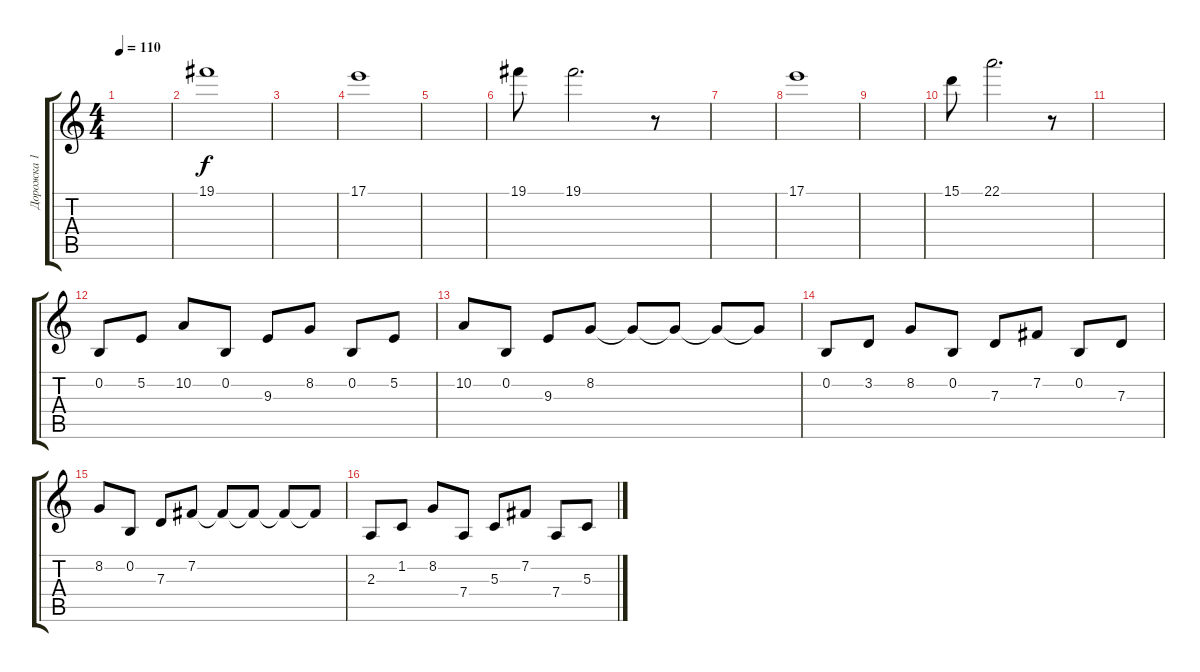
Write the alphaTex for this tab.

\track ("Дорожка 1" "Дорожка 1") {instrument musicbox}
\staff {score tabs}
\tuning (B4 B3 G3 D3 A2 E2) {hide}
\ts (4 4)
\tempo 110
\clef g2
\ks c
|
19.1.1 |
|
17.1.1 |
|
19.1.8 19.1.2{d} r.8 |
|
17.1.1 |
|
15.1.8 22.1.2{d} r.8 |
|
0.2.8{volume 15 balance 8 instrument marimba} 5.2.8 10.2.8 0.2.8 9.3.8 8.2.8 0.2.8 5.2.8 |
10.2.8 0.2.8 9.3.8 8.2.8 8.2{t}.8 8.2{t}.8 8.2{t}.8 8.2{t}.8 |
0.2.8 3.2.8 8.2.8 0.2.8 7.3.8 7.2.8 0.2.8 7.3.8 |
8.2.8 0.2.8 7.3.8 7.2.8 7.2{t}.8 7.2{t}.8 7.2{t}.8 7.2{t}.8 |
2.3.8 1.2.8 8.2.8 7.4.8 5.3.8 7.2.8 7.4.8 5.3.8
